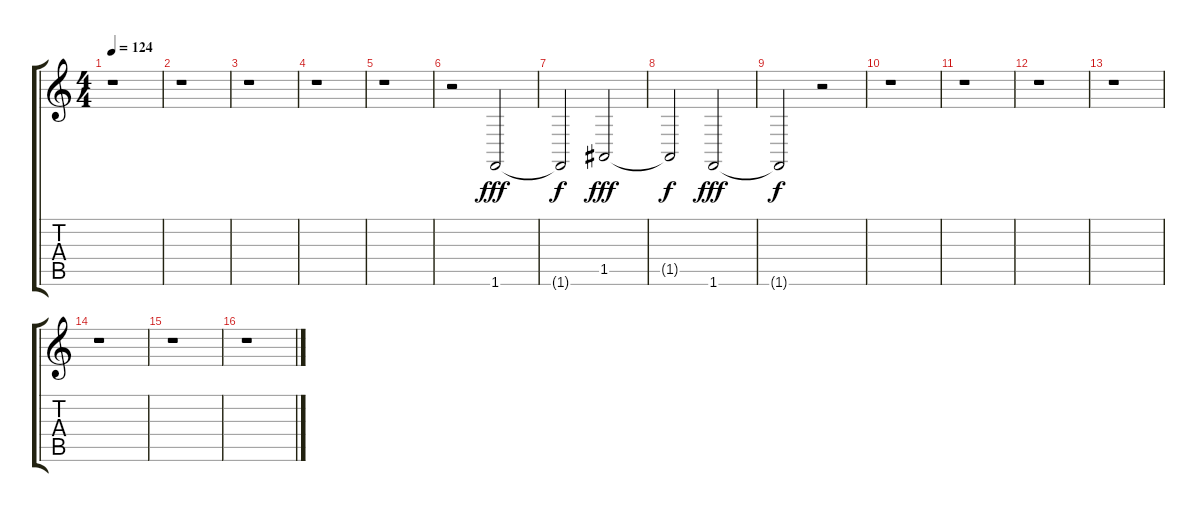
\track "" {instrument lead1square}
\staff {score tabs}
\tuning (E4 B3 G3 D3 A2 E2) {hide}
\ts (4 4)
\tempo 124
\clef g2
\ks c
r.1{dy f} |
r.1 |
r.1 |
r.1 |
r.1 |
r.2 1.6.2{dy fff volume 12 balance 10 instrument distortionguitar} |
1.6{t}.2{dy f} 1.5.2{dy fff} |
1.5{t}.2{dy f} 1.6.2{dy fff} |
1.6{t}.2{dy f} r.2 |
r.1 |
r.1 |
r.1 |
r.1 |
r.1 |
r.1 |
r.1
